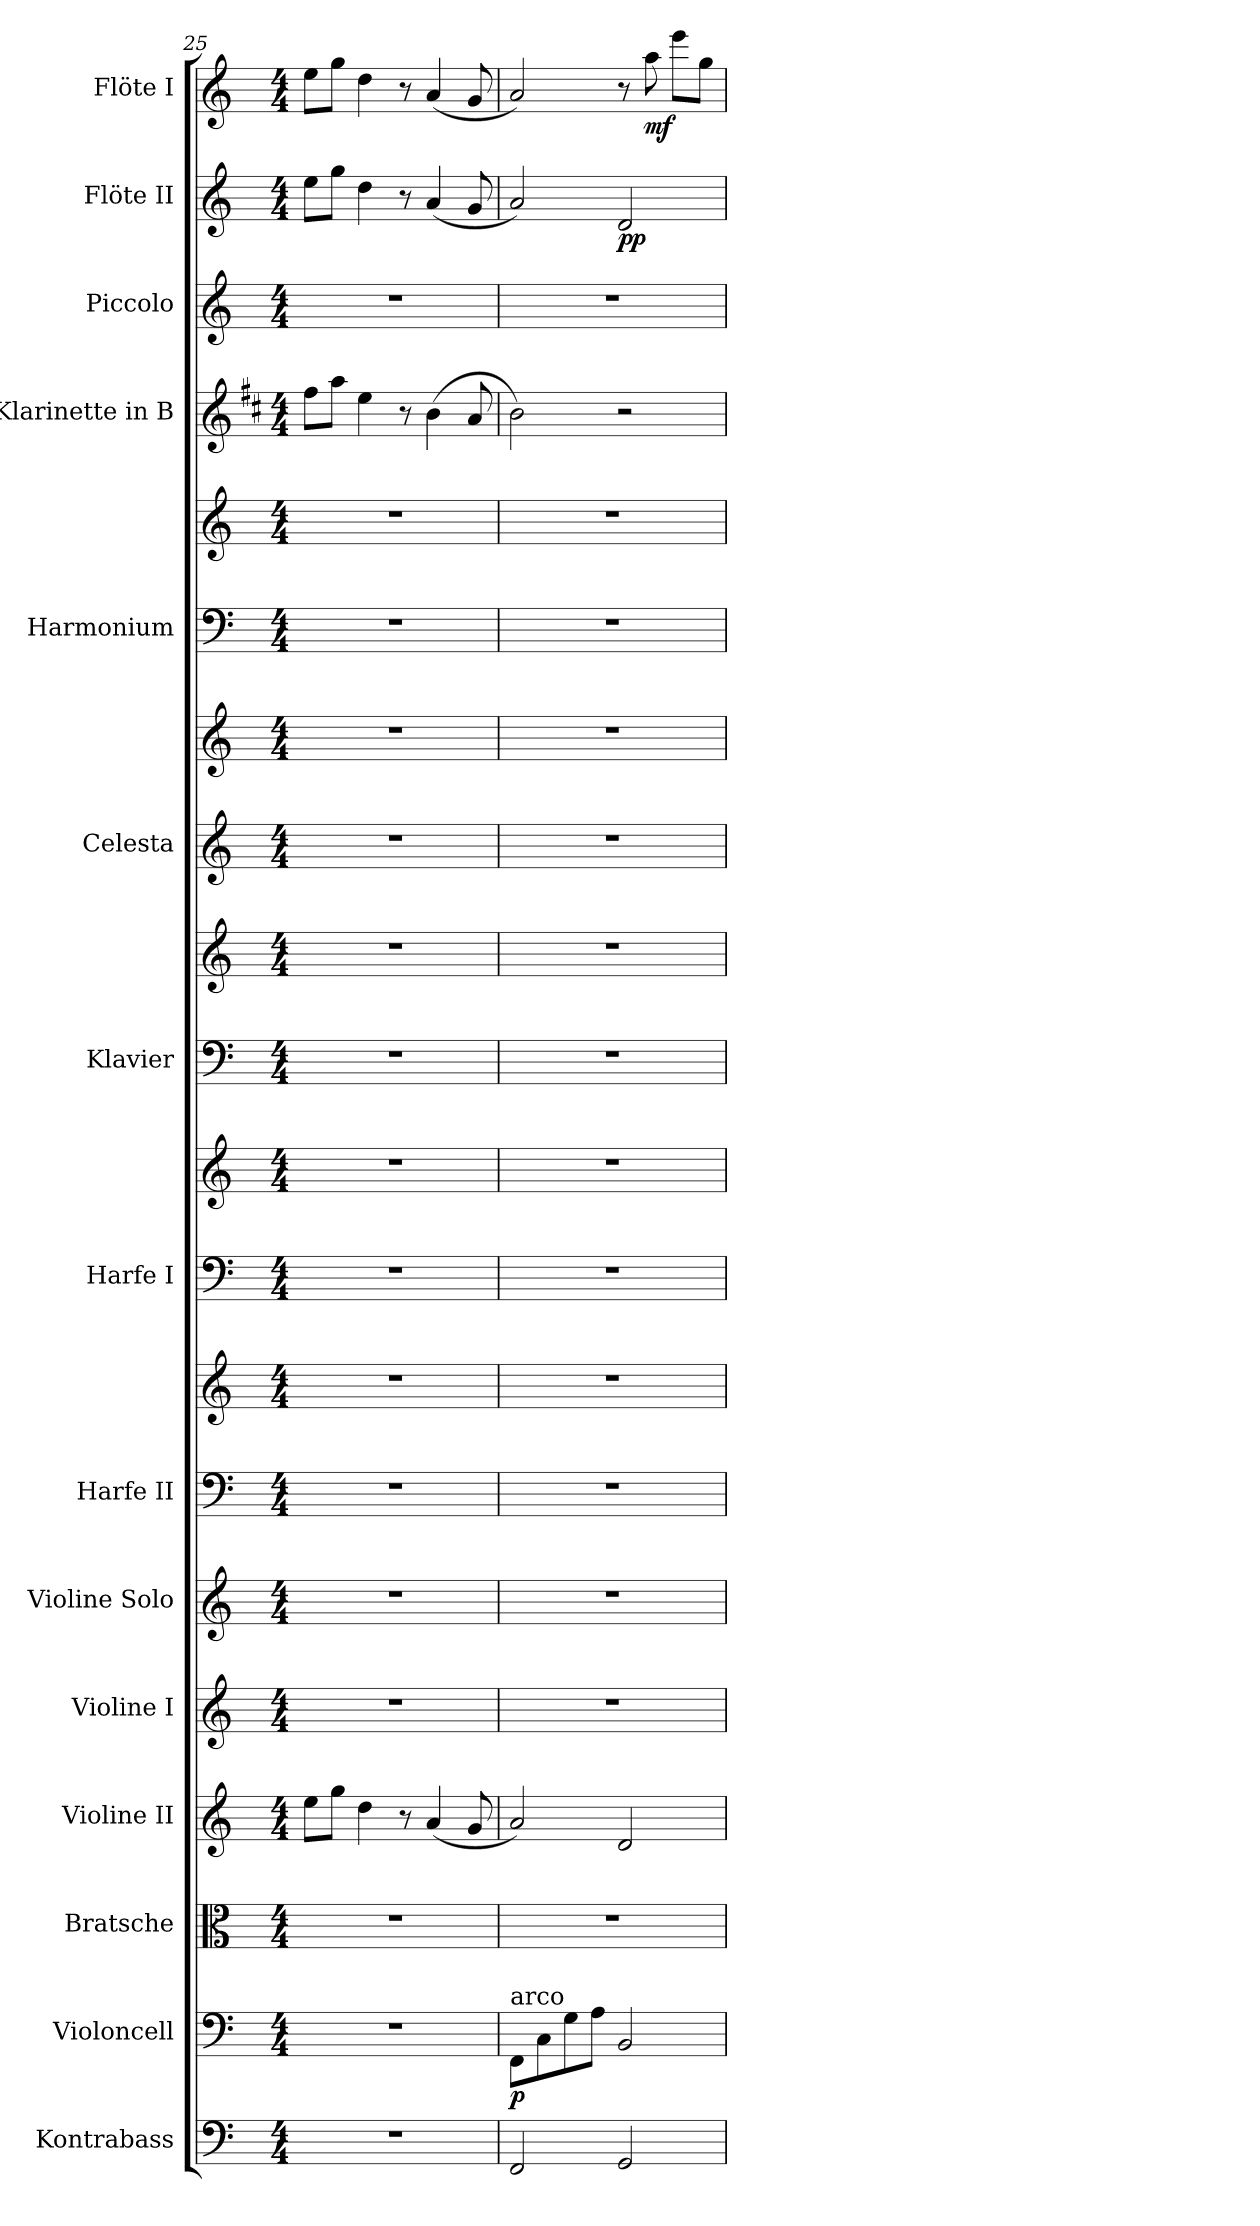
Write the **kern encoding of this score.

**kern	**kern	**dynam	**kern	**kern	**kern	**kern	**kern	**kern	**kern	**kern	**kern	**kern	**kern	**kern	**kern	**kern	**kern	**kern	**kern	**dynam	**kern	**dynam
*part15	*part14	*part14	*part13	*part12	*part11	*part10	*part9	*part9	*part8	*part8	*part7	*part7	*part6	*part6	*part5	*part5	*part4	*part3	*part2	*part2	*part1	*part1
*staff20	*staff19	*staff19	*staff18	*staff17	*staff16	*staff15	*staff14	*staff13	*staff12	*staff11	*staff10	*staff9	*staff8	*staff7	*staff6	*staff5	*staff4	*staff3	*staff2	*staff2	*staff1	*staff1
*I"Kontrabass	*I"Violoncell	*	*I"Bratsche	*I"Violine II	*I"Violine I	*I"Violine Solo	*I"Harfe II	*	*I"Harfe I	*	*I"Klavier	*	*I"Celesta	*	*I"Harmonium	*	*I"Klarinette in B	*I"Piccolo	*I"Flöte II	*	*I"Flöte I	*
*I'Kb.	*I'Vlc.	*	*I'Br.	*I'Vl. II	*I'Vl. I	*I'Vl. Solo	*I'Hfe. II	*	*I'Hfe. I	*	*I'Klav.	*	*I'Cel.	*	*I'Harm.	*	*I'Kl. in B	*I'Picc.	*I'Fl. II	*	*I'Fl. I	*
*clefF4	*clefF4	*	*clefC3	*clefG2	*clefG2	*clefG2	*clefF4	*clefG2	*clefF4	*clefG2	*clefF4	*clefG2	*clefG2	*clefG2	*clefF4	*clefG2	*clefG2	*clefG2	*clefG2	*	*clefG2	*
*ITrd7c12	*	*	*	*	*	*	*	*	*	*	*	*	*ITrd-7c-12	*ITrd-7c-12	*	*	*ITrd1c2	*ITrd-7c-12	*	*	*	*
*k[]	*k[]	*	*k[]	*k[]	*k[]	*k[]	*k[]	*k[]	*k[]	*k[]	*k[]	*k[]	*k[]	*k[]	*k[]	*k[]	*k[]	*k[]	*k[]	*	*k[]	*
*C:	*C:	*	*C:	*C:	*C:	*C:	*C:	*C:	*C:	*C:	*C:	*C:	*C:	*C:	*C:	*C:	*C:	*C:	*C:	*	*C:	*
*M4/4	*M4/4	*	*M4/4	*M4/4	*M4/4	*M4/4	*M4/4	*M4/4	*M4/4	*M4/4	*M4/4	*M4/4	*M4/4	*M4/4	*M4/4	*M4/4	*M4/4	*M4/4	*M4/4	*	*M4/4	*
=25	=25	=25	=25	=25	=25	=25	=25	=25	=25	=25	=25	=25	=25	=25	=25	=25	=25	=25	=25	=25	=25	=25
1r	1r	.	1r	8eei\L	1r	1r	1r	1r	1r	1r	1r	1r	1r	1r	1r	1r	8eei\L	1r	8eei\L	.	8eei\L	.
.	.	.	.	8ggi\J	.	.	.	.	.	.	.	.	.	.	.	.	8ggi\J	.	8ggi\J	.	8ggi\J	.
.	.	.	.	4ddi\	.	.	.	.	.	.	.	.	.	.	.	.	4ddi\	.	4ddi\	.	4ddi\	.
.	.	.	.	8r	.	.	.	.	.	.	.	.	.	.	.	.	8r	.	8r	.	8r	.
.	.	.	.	(4ai/	.	.	.	.	.	.	.	.	.	.	.	.	(4ai\	.	(4ai/	.	(4ai/	.
.	.	.	.	8gi/	.	.	.	.	.	.	.	.	.	.	.	.	8gi/	.	8gi/	.	8gi/	.
!!LO:PB:g=z
=26	=26	=26	=26	=26	=26	=26	=26	=26	=26	=26	=26	=26	=26	=26	=26	=26	=26	=26	=26	=26	=26	=26
!	!LO:TX:a:t=arco	!	!	!	!	!	!	!	!	!	!	!	!	!	!	!	!	!	!	!	!	!
2FFFi/	8FFi\L	p	1r	2ai/)	1r	1r	1r	1r	1r	1r	1r	1r	1r	1r	1r	1r	2ai\)	1r	2ai/)	.	2ai/)	.
.	8Ci\	.	.	.	.	.	.	.	.	.	.	.	.	.	.	.	.	.	.	.	.	.
.	8Gi\	.	.	.	.	.	.	.	.	.	.	.	.	.	.	.	.	.	.	.	.	.
.	8Ai\J	.	.	.	.	.	.	.	.	.	.	.	.	.	.	.	.	.	.	.	.	.
2GGGi/	2BBi/	.	.	2di/	.	.	.	.	.	.	.	.	.	.	.	.	2r	.	2di/	pp	8r	.
.	.	.	.	.	.	.	.	.	.	.	.	.	.	.	.	.	.	.	.	.	8aai\	mf
.	.	.	.	.	.	.	.	.	.	.	.	.	.	.	.	.	.	.	.	.	8eeei\L	.
.	.	.	.	.	.	.	.	.	.	.	.	.	.	.	.	.	.	.	.	.	8ggi\J	.
=	=	=	=	=	=	=	=	=	=	=	=	=	=	=	=	=	=	=	=	=	=	=
*-	*-	*-	*-	*-	*-	*-	*-	*-	*-	*-	*-	*-	*-	*-	*-	*-	*-	*-	*-	*-	*-	*-
